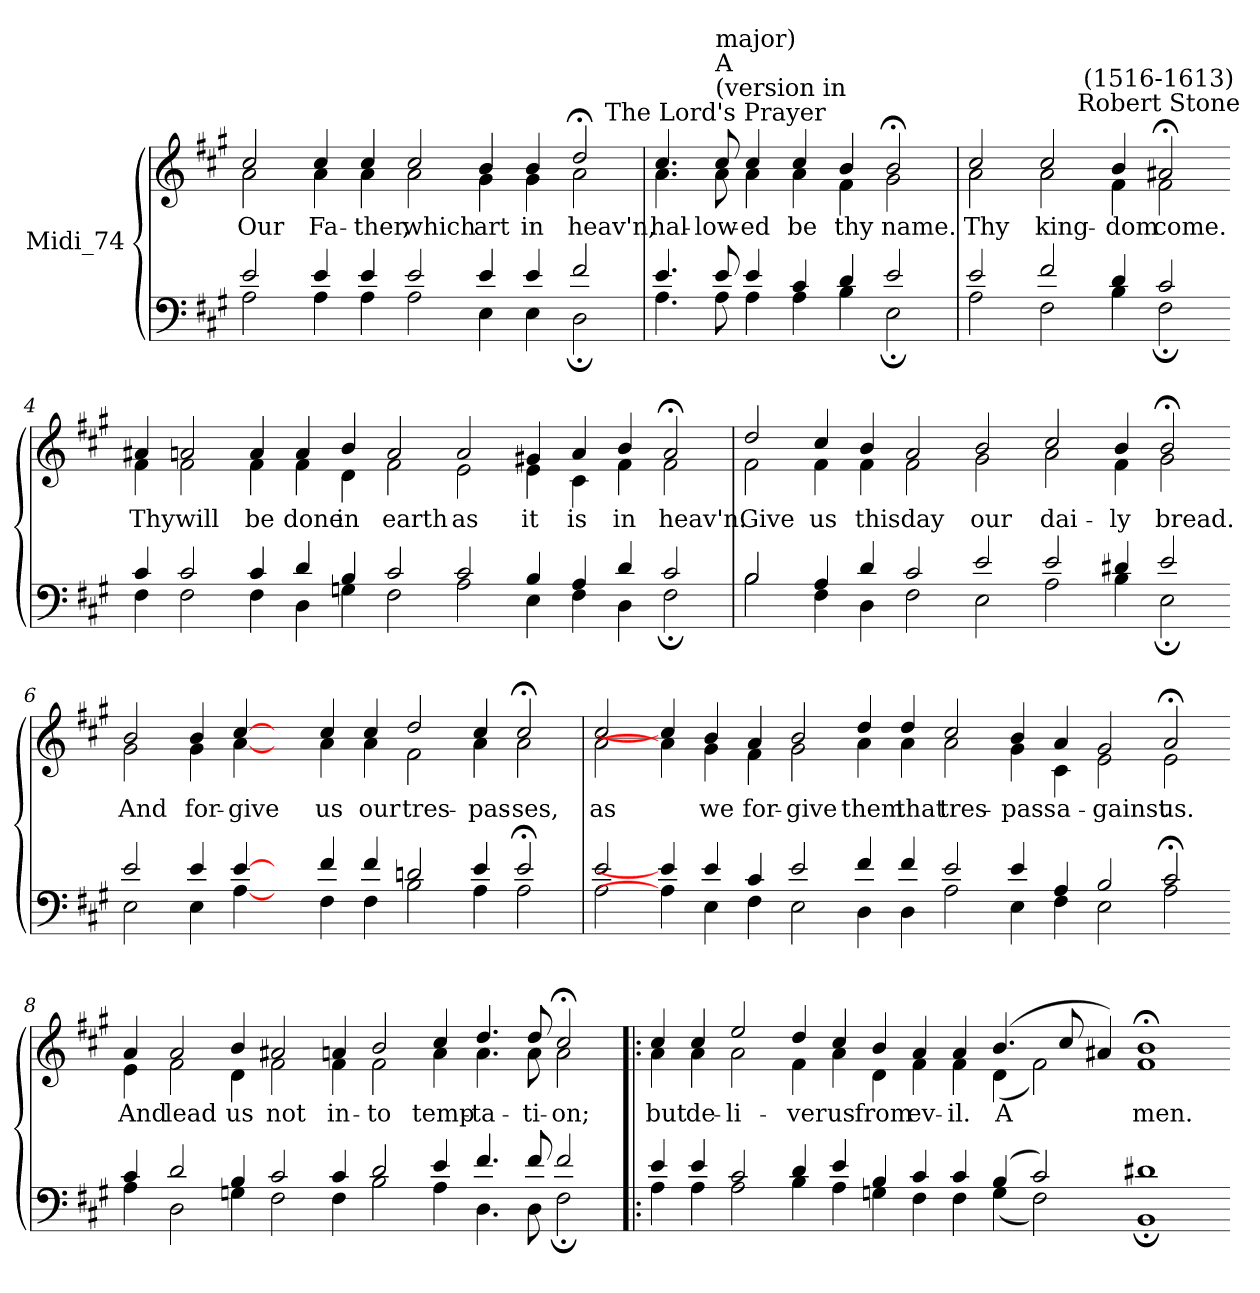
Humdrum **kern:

**kern	**kern	**text
*part2	*part1	*part1
*staff2	*staff1	*staff1
*I"Midi_74	*I"Midi_74	*
*clefF4	*clefG2	*
*k[f#c#g#]	*k[f#c#g#]	*
*A:	*A:	*
=1	=1	=1
*^	*	*
!	!	!	!LO:LY:b
*	*	*^	*
2e/	2A\	2cc#/	2a\	Our
!	!	!	!	!LO:LY:b
4e/	4A\	4cc#/	4a\	Fa-
!	!	!	!	!LO:LY:b
4e/	4A\	4cc#/	4a\	-ther,
!	!	!	!	!LO:LY:b
2e/	2A\	2cc#/	2a\	which
!	!	!	!	!LO:LY:b
4e/	4E\	4b/	4g#\	art
!	!	!	!	!LO:LY:b
4e/	4E\	4b/	4g#\	in
!	!	!	!	!LO:LY:b
2f#/	2D;\	2dd;</	2a\	heav'n,
=2	=2	=2	=2	=2
!	!	!	!	!LO:LY:b
4.e/	4.A\	4.cc#/	4.a\	hal-
!	!	!LO:TX:a:cj:t=The Lord's Prayer	!	!
!	!	!LO:TX:a:t=(version in	!	!
!	!	!LO:TX:a:t=A	!	!
!	!	!LO:TX:a:t=major)	!	!
!	!	!	!	!LO:LY:b
8e/	8A\	8cc#/	8a\	-low-
!	!	!	!	!LO:LY:b
4e/	4A\	4cc#/	4a\	-ed
!	!	!	!	!LO:LY:b
4c#/	4A\	4cc#/	4a\	be
!	!	!	!	!LO:LY:b
4d/	4B\	4b/	4f#\	thy
!	!	!	!	!LO:LY:b
2e/	2E;\	2b;</	2g#\	name.
=3	=3	=3	=3	=3
!	!	!	!	!LO:LY:b
2e/	2A\	2cc#/	2a\	Thy
!	!	!	!	!LO:LY:b
2f#/	2F#\	2cc#/	2a\	king-
!	!	!	!	!LO:LY:b
4d/	4B\	4b/	4f#\	-dom
!	!	!LO:TX:a:cj:t=Robert Stone	!	!
!	!	!LO:TX:a:cj:t=(1516-1613)	!	!
!	!	!	!	!LO:LY:b
2c#/	2F#;\	2a#X;</	2f#\	come.
!!LO:LB:g=z	!!
=4-	=4-	=4-	=4-	=4-
!	!	!	!	!LO:LY:b
4c#/	4F#\	4a#X/	4f#\	Thy
!	!	!	!	!LO:LY:b
2c#/	2F#\	2an/	2f#\	will
!	!	!	!	!LO:LY:b
4c#/	4F#\	4a/	4f#\	be
!	!	!	!	!LO:LY:b
4d/	4D\	4a/	4f#\	done
!	!	!	!	!LO:LY:b
4B/	4Gn\	4b/	4d\	in
!	!	!	!	!LO:LY:b
2c#/	2F#\	2a/	2f#\	earth
!	!	!	!	!LO:LY:b
2c#/	2A\	2a/	2e\	as
!	!	!	!	!LO:LY:b
4B/	4E\	4g#X/	4e\	it
!	!	!	!	!LO:LY:b
4A/	4F#\	4a/	4c#\	is
!	!	!	!	!LO:LY:b
4d/	4D\	4b/	4f#\	in
!	!	!	!	!LO:LY:b
2c#/	2F#;\	2a;</	2f#\	heav'n.
=5	=5	=5	=5	=5
!	!	!	!	!LO:LY:b
2B/	2B\	2dd/	2f#\	Give
!	!	!	!	!LO:LY:b
4A/	4F#\	4cc#/	4f#\	us
!	!	!	!	!LO:LY:b
4d/	4D\	4b/	4f#\	this
!	!	!	!	!LO:LY:b
2c#/	2F#\	2a/	2f#\	day
!	!	!	!	!LO:LY:b
2e/	2E\	2b/	2g#\	our
!	!	!	!	!LO:LY:b
2e/	2A\	2cc#/	2a\	dai-
!	!	!	!	!LO:LY:b
4d#X/	4B\	4b/	4f#\	-ly
!	!	!	!	!LO:LY:b
2e/	2E;\	2b;</	2g#\	bread.
!!LO:LB:g=z	!!
=6-	=6-	=6-	=6-	=6-
!	!	!	!	!LO:LY:b
2e/	2E\	2b/	2g#\	And
!	!	!	!	!LO:LY:b
4e/	4E\	4b/	4g#\	for-
!	!	!	!	!LO:LY:b
[4e/	[4A\	[4cc#/	[4a\	-give
4ryy	4ryy	4ryy	4ryy	.
!	!	!	!	!LO:LY:b
4f#/	4F#\	4cc#/	4a\	us
!	!	!	!	!LO:LY:b
4f#/	4F#\	4cc#/	4a\	our
!	!	!	!	!LO:LY:b
2d/	2B\	2dd/	2f#\	tres-
!	!	!	!	!LO:LY:b
4e/	4A\	4cc#/	4a\	-pas-
!	!	!	!	!LO:LY:b
2e;/	2A\	2cc#;</	2a\	-ses,
=7	=7	=7	=7	=7
!	!	!	!	!LO:LY:b
2e/	2A\	2cc#/	2a\	as
4e/]	4A\]	4cc#/]	4a\]	.
!	!	!	!	!LO:LY:b
4e/	4E\	4b/	4g#\	we
!	!	!	!	!LO:LY:b
4c#/	4F#\	4a/	4f#\	for-
!	!	!	!	!LO:LY:b
2e/	2E\	2b/	2g#\	-give
!	!	!	!	!LO:LY:b
4f#/	4D\	4dd/	4a\	them
!	!	!	!	!LO:LY:b
4f#/	4D\	4dd/	4a\	that
!	!	!	!	!LO:LY:b
2e/	2A\	2cc#/	2a\	tres-
!	!	!	!	!LO:LY:b
4e/	4E\	4b/	4g#\	-pass
!	!	!	!	!LO:LY:b
4A/	4F#\	4a/	4c#\	a-
!	!	!	!	!LO:LY:b
2B/	2E\	2g#/	2e\	-gainst
!	!	!	!	!LO:LY:b
2c#;/	2A\	2a;</	2e\	us.
!!LO:LB:g=z	!!
=8-	=8-	=8-	=8-	=8-
!	!	!	!	!LO:LY:b
4c#/	4A\	4a/	4e\	And
!	!	!	!	!LO:LY:b
2d/	2D\	2a/	2f#\	lead
!	!	!	!	!LO:LY:b
4B/	4Gn\	4b/	4d\	us
!	!	!	!	!LO:LY:b
2c#/	2F#\	2a#X/	2f#\	not
!	!	!	!	!LO:LY:b
4c#/	4F#\	4an/	4f#\	in-
!	!	!	!	!LO:LY:b
2d/	2B\	2b/	2f#\	-to
!	!	!	!	!LO:LY:b
4e/	4A\	4cc#/	4a\	temp-
!	!	!	!	!LO:LY:b
4.f#/	4.D\	4.dd/	4.a\	-ta-
!	!	!	!	!LO:LY:b
8f#/	8D\	8dd/	8a\	-ti-
!	!	!	!	!LO:LY:b
2f#/	2F#;\	2cc#;</	2a\	-on;
=9!|:	=9!|:	=9!|:	=9!|:	=9!|:
!	!	!	!	!LO:LY:b
4e/	4A\	4cc#/	4a\	but
!	!	!	!	!LO:LY:b
4e/	4A\	4cc#/	4a\	de-
!	!	!	!	!LO:LY:b
2c#/	2A\	2ee/	2a\	-li-
!	!	!	!	!LO:LY:b
4d/	4B\	4dd/	4f#\	-ver
!	!	!	!	!LO:LY:b
4e/	4A\	4cc#/	4a\	us
!	!	!	!	!LO:LY:b
4B/	4Gn\	4b/	4d\	from
!	!	!	!	!LO:LY:b
4c#/	4F#\	4a/	4f#\	ev-
!	!	!	!	!LO:LY:b
4c#/	4F#\	4a/	4f#\	-il.
!	!	!	!	!LO:LY:b
(>4B/	(<4G\	(>4.b/	(<4d\	A
2c#/)	2F#\)	.	2f#\)	.
.	.	8cc#/	.	.
.	.	4a#X/)	.	.
!	!	!	!	!LO:LY:b
1d#X/	1BB;\	1b;</	1f#\	men.
*v	*v	*	*	*
*	*v	*v	*
=-	=-	=-
*-	*-	*-
